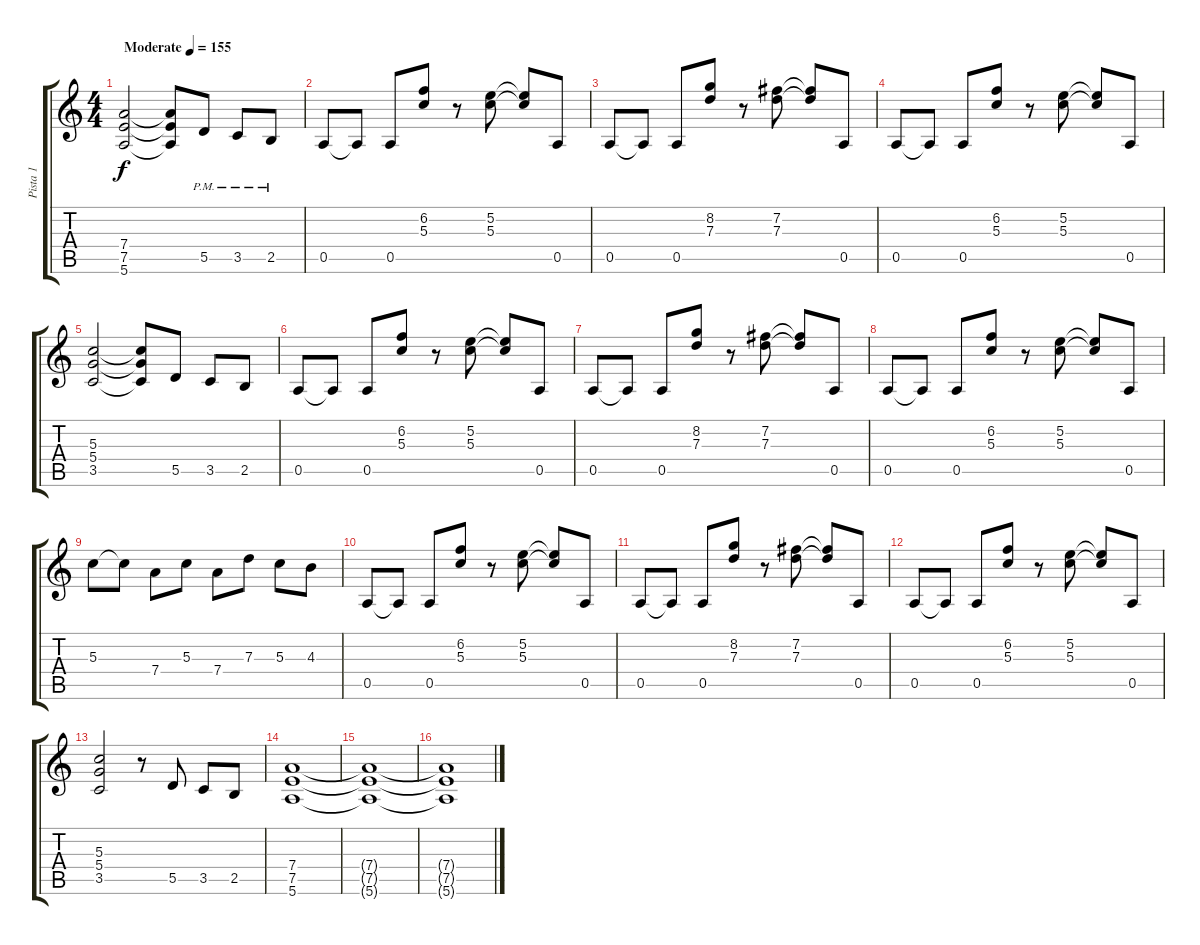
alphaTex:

\track ("Pista 1" "Pista 1") {instrument distortionguitar}
\staff {score tabs}
\tuning (E4 B3 G3 D3 A2 E2) {hide}
\ts (4 4)
\tempo (155 "Moderate")
\clef g2
\ks c
(7.4 7.5 5.6).2{dy f instrument distortionguitar} (7.4{t} 7.5{t} 5.6{t}).8 5.5{pm}.8 3.5{pm}.8 2.5{pm}.8 |
0.5.8 0.5{t}.8 0.5.8 (6.2 5.3).8 r.8 (5.2 5.3).8 (5.2{t} 5.3{t}).8 0.5.8 |
0.5.8 0.5{t}.8 0.5.8 (8.2 7.3).8 r.8 (7.2 7.3).8 (7.2{t} 7.3{t}).8 0.5.8 |
0.5.8 0.5{t}.8 0.5.8 (6.2 5.3).8 r.8 (5.2 5.3).8 (5.2{t} 5.3{t}).8 0.5.8 |
(5.3 5.4 3.5).2 (5.3{t} 5.4{t} 3.5{t}).8 5.5.8 3.5.8 2.5.8 |
0.5.8 0.5{t}.8 0.5.8 (6.2 5.3).8 r.8 (5.2 5.3).8 (5.2{t} 5.3{t}).8 0.5.8 |
0.5.8 0.5{t}.8 0.5.8 (8.2 7.3).8 r.8 (7.2 7.3).8 (7.2{t} 7.3{t}).8 0.5.8 |
0.5.8 0.5{t}.8 0.5.8 (6.2 5.3).8 r.8 (5.2 5.3).8 (5.2{t} 5.3{t}).8 0.5.8 |
5.3.8 5.3{t}.8 7.4.8 5.3.8 7.4.8 7.3.8 5.3.8 4.3.8 |
0.5.8 0.5{t}.8 0.5.8 (6.2 5.3).8 r.8 (5.2 5.3).8 (5.2{t} 5.3{t}).8 0.5.8 |
0.5.8 0.5{t}.8 0.5.8 (8.2 7.3).8 r.8 (7.2 7.3).8 (7.2{t} 7.3{t}).8 0.5.8 |
0.5.8 0.5{t}.8 0.5.8 (6.2 5.3).8 r.8 (5.2 5.3).8 (5.2{t} 5.3{t}).8 0.5.8 |
(5.3 5.4 3.5).2 r.8 5.5.8 3.5.8 2.5.8 |
(7.4 7.5 5.6).1 |
(7.4{t} 7.5{t} 5.6{t}).1 |
(7.4{t} 7.5{t} 5.6{t}).1
